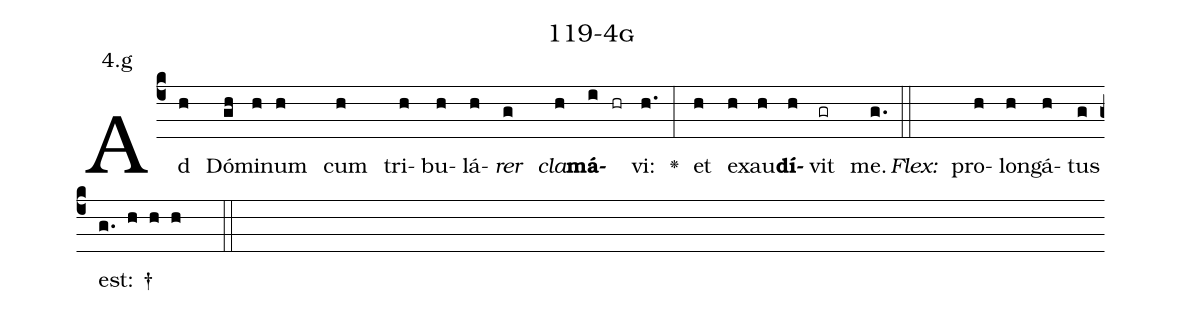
name: 119-4g;
annotation: 4.g;
%%
(c4)Ad(h) Dó(gh)mi(h)num(h) cum(h) tri(h)bu(h)lá(h)<i>rer</i>(g) <i>cla</i>(h)<b>má</b>(i hr)vi:(h.) <v>\greheightstar</v>(:) et(h) ex(h)au(h)<b>dí</b>(h)vit(gr) me.(g.) (::)
<i>Flex:</i>()  pro(h)lon(h)gá(h)tus(g) est: †(g. h h h  ::)

%E(h) u(h) o(h) u(h) a(h) e.(g.) (::)
